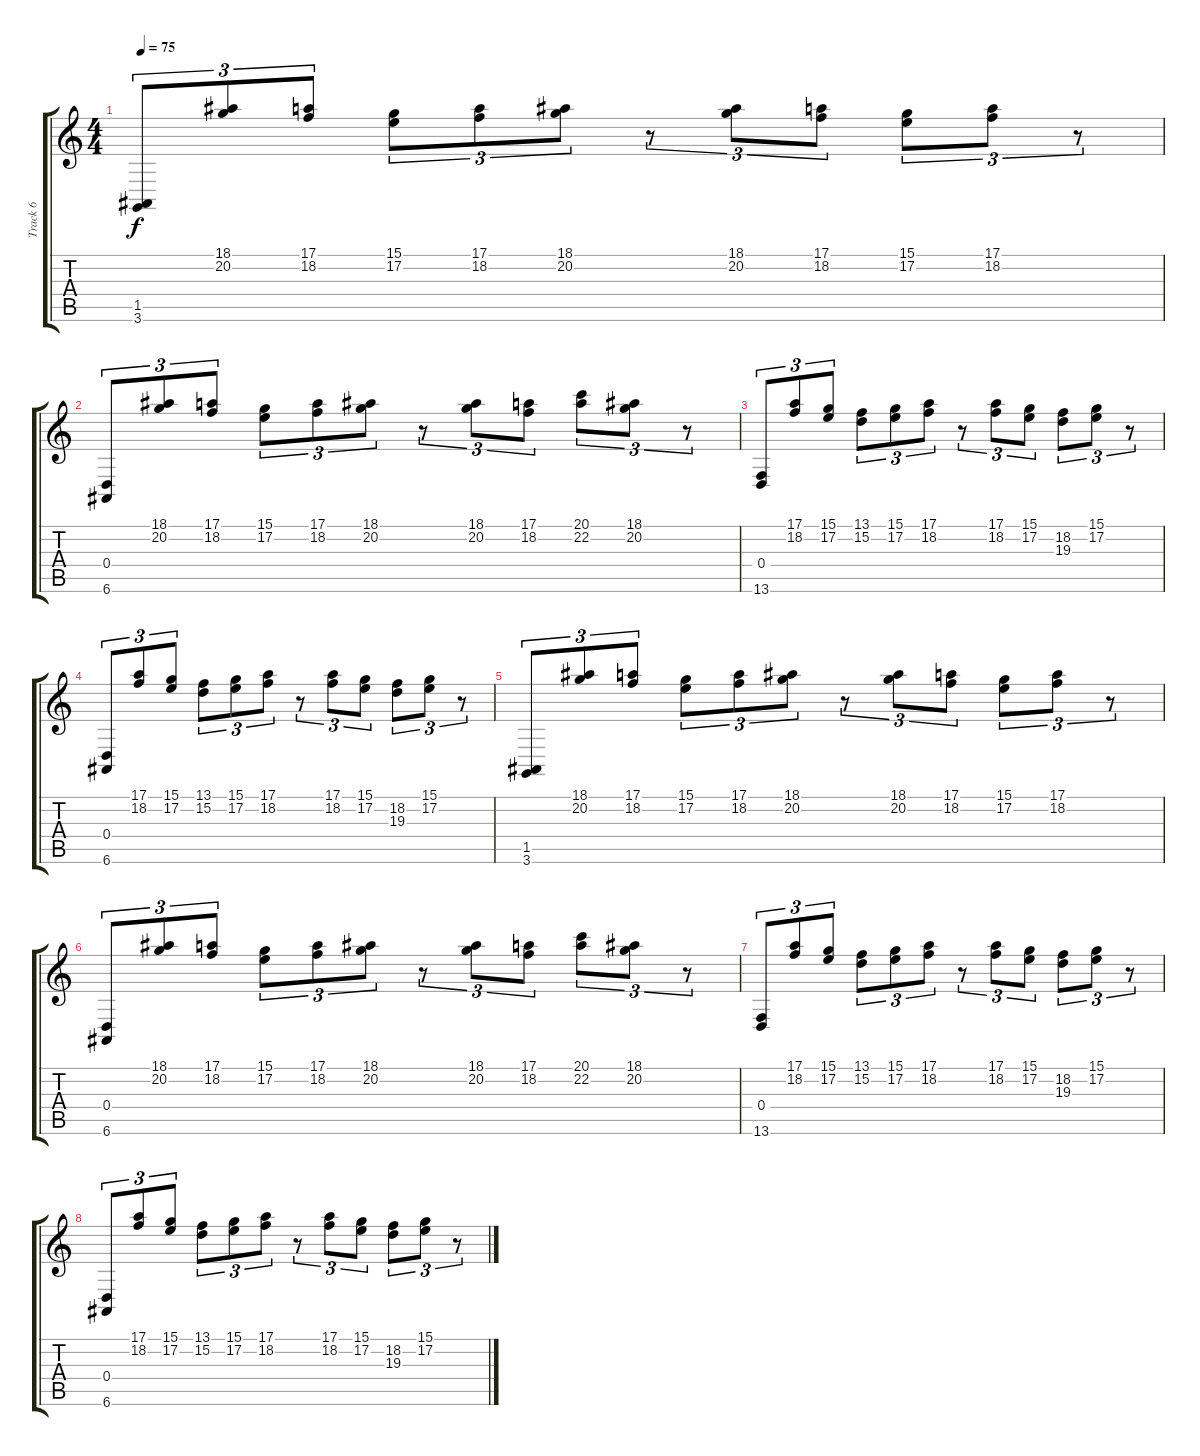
\track ("Track 6" "Track 6") {instrument stringensemble1}
\staff {score tabs}
\tuning (E4 B3 G3 D3 A2 E2) {hide}
\ts (4 4)
\tempo 75
\clef g2
\ks c
(1.5 3.6).8{tu (3 2) dy f} (18.1 20.2).8{tu (3 2)} (17.1 18.2).8{tu (3 2)} (15.1 17.2).8{tu (3 2)} (17.1 18.2).8{tu (3 2)} (18.1 20.2).8{tu (3 2)} r.8{tu (3 2)} (18.1 20.2).8{tu (3 2)} (17.1 18.2).8{tu (3 2)} (15.1 17.2).8{tu (3 2)} (17.1 18.2).8{tu (3 2)} r.8{tu (3 2)} |
(0.4 6.6).8{tu (3 2)} (18.1 20.2).8{tu (3 2)} (17.1 18.2).8{tu (3 2)} (15.1 17.2).8{tu (3 2)} (17.1 18.2).8{tu (3 2)} (18.1 20.2).8{tu (3 2)} r.8{tu (3 2)} (18.1 20.2).8{tu (3 2)} (17.1 18.2).8{tu (3 2)} (20.1 22.2).8{tu (3 2)} (18.1 20.2).8{tu (3 2)} r.8{tu (3 2)} |
(0.4 13.6).8{tu (3 2)} (17.1 18.2).8{tu (3 2)} (15.1 17.2).8{tu (3 2)} (13.1 15.2).8{tu (3 2)} (15.1 17.2).8{tu (3 2)} (17.1 18.2).8{tu (3 2)} r.8{tu (3 2)} (17.1 18.2).8{tu (3 2)} (15.1 17.2).8{tu (3 2)} (18.2 19.3).8{tu (3 2)} (15.1 17.2).8{tu (3 2)} r.8{tu (3 2)} |
(0.4 6.6).8{tu (3 2)} (17.1 18.2).8{tu (3 2)} (15.1 17.2).8{tu (3 2)} (13.1 15.2).8{tu (3 2)} (15.1 17.2).8{tu (3 2)} (17.1 18.2).8{tu (3 2)} r.8{tu (3 2)} (17.1 18.2).8{tu (3 2)} (15.1 17.2).8{tu (3 2)} (18.2 19.3).8{tu (3 2)} (15.1 17.2).8{tu (3 2)} r.8{tu (3 2)} |
(1.5 3.6).8{tu (3 2)} (18.1 20.2).8{tu (3 2)} (17.1 18.2).8{tu (3 2)} (15.1 17.2).8{tu (3 2)} (17.1 18.2).8{tu (3 2)} (18.1 20.2).8{tu (3 2)} r.8{tu (3 2)} (18.1 20.2).8{tu (3 2)} (17.1 18.2).8{tu (3 2)} (15.1 17.2).8{tu (3 2)} (17.1 18.2).8{tu (3 2)} r.8{tu (3 2)} |
(0.4 6.6).8{tu (3 2)} (18.1 20.2).8{tu (3 2)} (17.1 18.2).8{tu (3 2)} (15.1 17.2).8{tu (3 2)} (17.1 18.2).8{tu (3 2)} (18.1 20.2).8{tu (3 2)} r.8{tu (3 2)} (18.1 20.2).8{tu (3 2)} (17.1 18.2).8{tu (3 2)} (20.1 22.2).8{tu (3 2)} (18.1 20.2).8{tu (3 2)} r.8{tu (3 2)} |
(0.4 13.6).8{tu (3 2)} (17.1 18.2).8{tu (3 2)} (15.1 17.2).8{tu (3 2)} (13.1 15.2).8{tu (3 2)} (15.1 17.2).8{tu (3 2)} (17.1 18.2).8{tu (3 2)} r.8{tu (3 2)} (17.1 18.2).8{tu (3 2)} (15.1 17.2).8{tu (3 2)} (18.2 19.3).8{tu (3 2)} (15.1 17.2).8{tu (3 2)} r.8{tu (3 2)} |
(0.4 6.6).8{tu (3 2)} (17.1 18.2).8{tu (3 2)} (15.1 17.2).8{tu (3 2)} (13.1 15.2).8{tu (3 2)} (15.1 17.2).8{tu (3 2)} (17.1 18.2).8{tu (3 2)} r.8{tu (3 2)} (17.1 18.2).8{tu (3 2)} (15.1 17.2).8{tu (3 2)} (18.2 19.3).8{tu (3 2)} (15.1 17.2).8{tu (3 2)} r.8{tu (3 2)}
